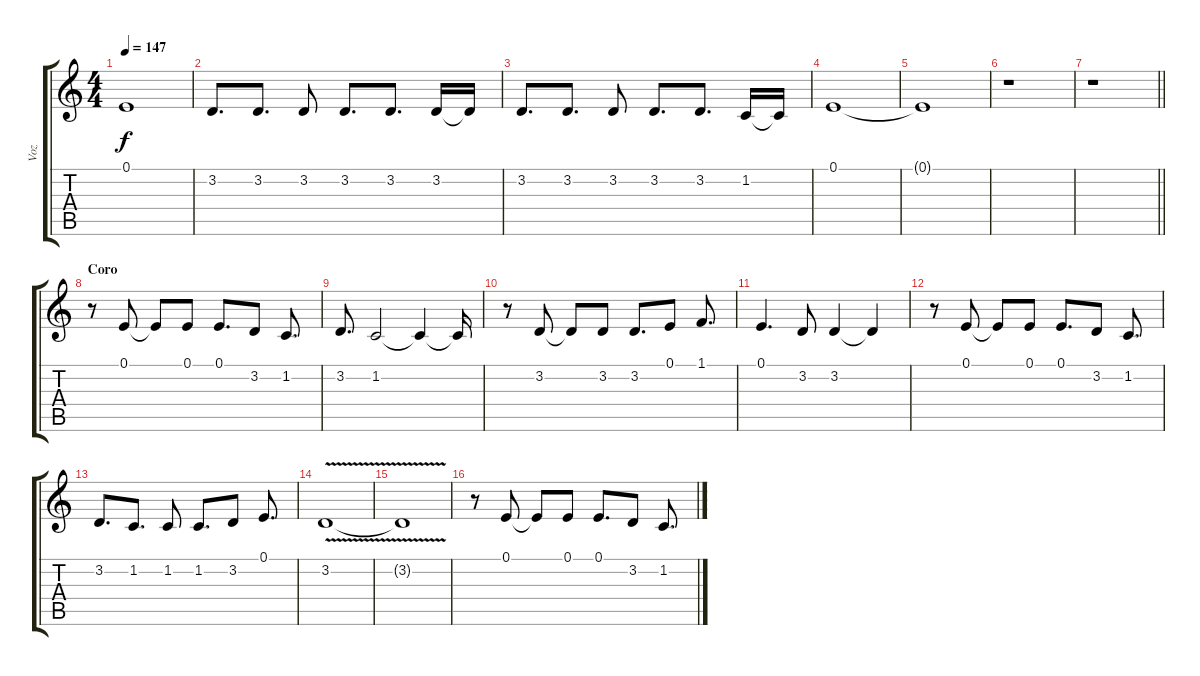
\track ("Voz" "Voz") {instrument trumpet}
\staff {score tabs}
\tuning (E4 B3 G3 D3 A2 E2) {hide}
\ts (4 4)
\tempo 147
\clef g2
\ks c
0.1{t}.1{dy f} |
3.2.8{d} 3.2.8{d} 3.2.8 3.2.8{d} 3.2.8{d} 3.2.16 3.2{t}.16 |
3.2.8{d} 3.2.8{d} 3.2.8 3.2.8{d} 3.2.8{d} 1.2.16 1.2{t}.16 |
0.1.1 |
0.1{t}.1 |
r.1 |
\barLineRight lightlight
r.1 |
\section ("" "Coro")
r.8 0.1.8 0.1{t}.8 0.1.8 0.1.8{d} 3.2.8 1.2.8{d} |
3.2.8{d} 1.2.2 1.2{t}.4 1.2{t}.16 |
r.8 3.2.8 3.2{t}.8 3.2.8 3.2.8{d} 0.1.8 1.1.8{d} |
0.1.4{d} 3.2.8 3.2.4 3.2{t}.4 |
r.8 0.1.8 0.1{t}.8 0.1.8 0.1.8{d} 3.2.8 1.2.8{d} |
3.2.8{d} 1.2.8{d} 1.2.8 1.2.8{d} 3.2.8 0.1.8{d} |
3.2{v}.1 |
3.2{t}.1 |
r.8 0.1.8 0.1{t}.8 0.1.8 0.1.8{d} 3.2.8 1.2.8{d}
